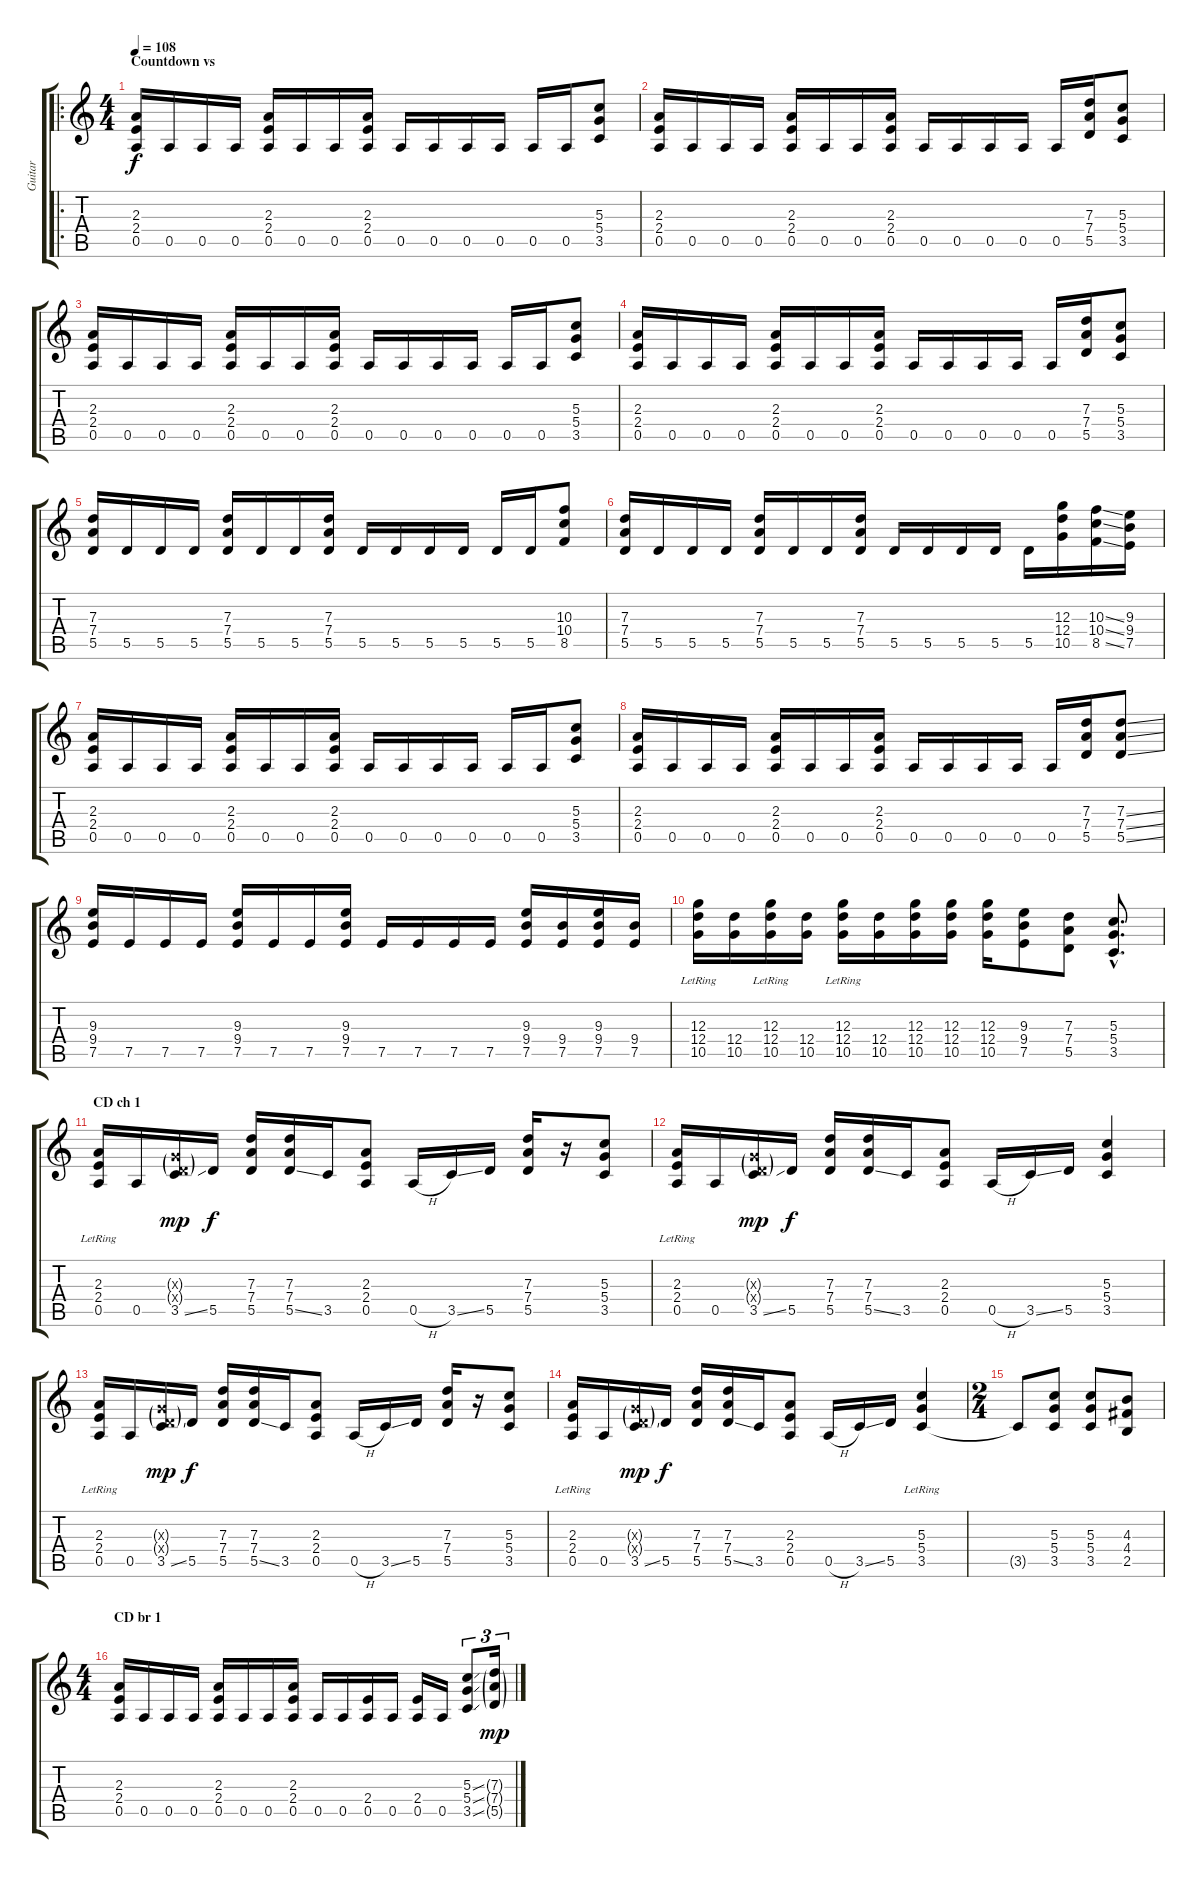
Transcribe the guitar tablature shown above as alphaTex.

\track ("Guitar" "Guitar") {instrument distortionguitar}
\staff {score tabs}
\tuning (E4 B3 G3 D3 A2 E2) {hide}
\ro
\ts (4 4)
\section ("" "Countdown vs")
\tempo 108
\tempo 88
\tempo 108
\clef g2
\ks c
(2.3 2.4 0.5).16{dy f instrument distortionguitar} 0.5.16 0.5.16 0.5.16 (2.3 2.4 0.5).16 0.5.16 0.5.16 (2.3 2.4 0.5).16 0.5.16 0.5.16 0.5.16 0.5.16 0.5.16 0.5.16 (5.3 5.4 3.5).8 |
(2.3 2.4 0.5).16 0.5.16 0.5.16 0.5.16 (2.3 2.4 0.5).16 0.5.16 0.5.16 (2.3 2.4 0.5).16 0.5.16 0.5.16 0.5.16 0.5.16 0.5.16 (7.3 7.4 5.5).16 (5.3 5.4 3.5).8 |
(2.3 2.4 0.5).16 0.5.16 0.5.16 0.5.16 (2.3 2.4 0.5).16 0.5.16 0.5.16 (2.3 2.4 0.5).16 0.5.16 0.5.16 0.5.16 0.5.16 0.5.16 0.5.16 (5.3 5.4 3.5).8 |
(2.3 2.4 0.5).16 0.5.16 0.5.16 0.5.16 (2.3 2.4 0.5).16 0.5.16 0.5.16 (2.3 2.4 0.5).16 0.5.16 0.5.16 0.5.16 0.5.16 0.5.16 (7.3 7.4 5.5).16 (5.3 5.4 3.5).8 |
(7.3 7.4 5.5).16 5.5.16 5.5.16 5.5.16 (7.3 7.4 5.5).16 5.5.16 5.5.16 (7.3 7.4 5.5).16 5.5.16 5.5.16 5.5.16 5.5.16 5.5.16 5.5.16 (10.3 10.4 8.5).8 |
(7.3 7.4 5.5).16 5.5.16 5.5.16 5.5.16 (7.3 7.4 5.5).16 5.5.16 5.5.16 (7.3 7.4 5.5).16 5.5.16 5.5.16 5.5.16 5.5.16 5.5.16 (12.3 12.4 10.5).16 (10.3{ss} 10.4{ss} 8.5{ss}).16 (9.3 9.4 7.5).16 |
(2.3 2.4 0.5).16 0.5.16 0.5.16 0.5.16 (2.3 2.4 0.5).16 0.5.16 0.5.16 (2.3 2.4 0.5).16 0.5.16 0.5.16 0.5.16 0.5.16 0.5.16 0.5.16 (5.3 5.4 3.5).8 |
(2.3 2.4 0.5).16 0.5.16 0.5.16 0.5.16 (2.3 2.4 0.5).16 0.5.16 0.5.16 (2.3 2.4 0.5).16 0.5.16 0.5.16 0.5.16 0.5.16 0.5.16 (7.3 7.4 5.5).16 (7.3{ss} 7.4{ss} 5.5{ss}).8 |
(9.3 9.4 7.5).16 7.5.16 7.5.16 7.5.16 (9.3 9.4 7.5).16 7.5.16 7.5.16 (9.3 9.4 7.5).16 7.5.16 7.5.16 7.5.16 7.5.16 (9.3 9.4 7.5).16 (9.4 7.5).16 (9.3 9.4 7.5).16 (9.4 7.5).16 |
(12.3{lr} 12.4 10.5).16 (12.4 10.5).16 (12.3{lr} 12.4 10.5).16 (12.4 10.5).16 (12.3{lr} 12.4 10.5).16 (12.4 10.5).16 (12.3 12.4 10.5).16 (12.3 12.4 10.5).16 (12.3 12.4 10.5).16 (9.3 9.4 7.5).8 (7.3 7.4 5.5).8 (5.3{hac} 5.4{hac} 3.5{hac}).8{d} |
\section ("" "CD ch 1")
(2.3{lr} 2.4{lr} 0.5).16 0.5.16 (0.3{g x} 0.4{g x} 3.5{ss}).16{dy mp} 5.5.16{dy f} (7.3 7.4 5.5).16 (7.3 7.4 5.5{ss}).16 3.5.16 (2.3 2.4 0.5).8 0.5{h}.16 3.5{ss}.16 5.5.16 (7.3 7.4 5.5).16 r.16 (5.3 5.4 3.5).8 |
(2.3{lr} 2.4{lr} 0.5).16 0.5.16 (0.3{g x} 0.4{g x} 3.5{ss}).16{dy mp} 5.5.16{dy f} (7.3 7.4 5.5).16 (7.3 7.4 5.5{ss}).16 3.5.16 (2.3 2.4 0.5).8 0.5{h}.16 3.5{ss}.16 5.5.16 (5.3 5.4 3.5).4 |
(2.3{lr} 2.4{lr} 0.5).16 0.5.16 (0.3{g x} 0.4{g x} 3.5{ss}).16{dy mp} 5.5.16{dy f} (7.3 7.4 5.5).16 (7.3 7.4 5.5{ss}).16 3.5.16 (2.3 2.4 0.5).8 0.5{h}.16 3.5{ss}.16 5.5.16 (7.3 7.4 5.5).16 r.16 (5.3 5.4 3.5).8 |
(2.3{lr} 2.4{lr} 0.5).16 0.5.16 (0.3{g x} 0.4{g x} 3.5{ss}).16{dy mp} 5.5.16{dy f} (7.3 7.4 5.5).16 (7.3 7.4 5.5{ss}).16 3.5.16 (2.3 2.4 0.5).8 0.5{h}.16 3.5{ss}.16 5.5.16 (5.3{lr} 5.4{lr} 3.5).4 |
\ts (2 4)
3.5{t}.8 (5.3 5.4 3.5).8 (5.3 5.4 3.5).8 (4.3 4.4 2.5).8 |
\ts (4 4)
\section ("" "CD br 1")
(2.3 2.4 0.5).16 0.5.16 0.5.16 0.5.16 (2.3 2.4 0.5).16 0.5.16 0.5.16 (2.3 2.4 0.5).16 0.5.16 0.5.16 (2.4 0.5).16 0.5.16 (2.4 0.5).16 0.5.16 (5.3{ss} 5.4{ss} 3.5{ss}).8{tu (3 2)} (7.3{g} 7.4{g} 5.5{g}).16{tu (3 2) dy mp}
